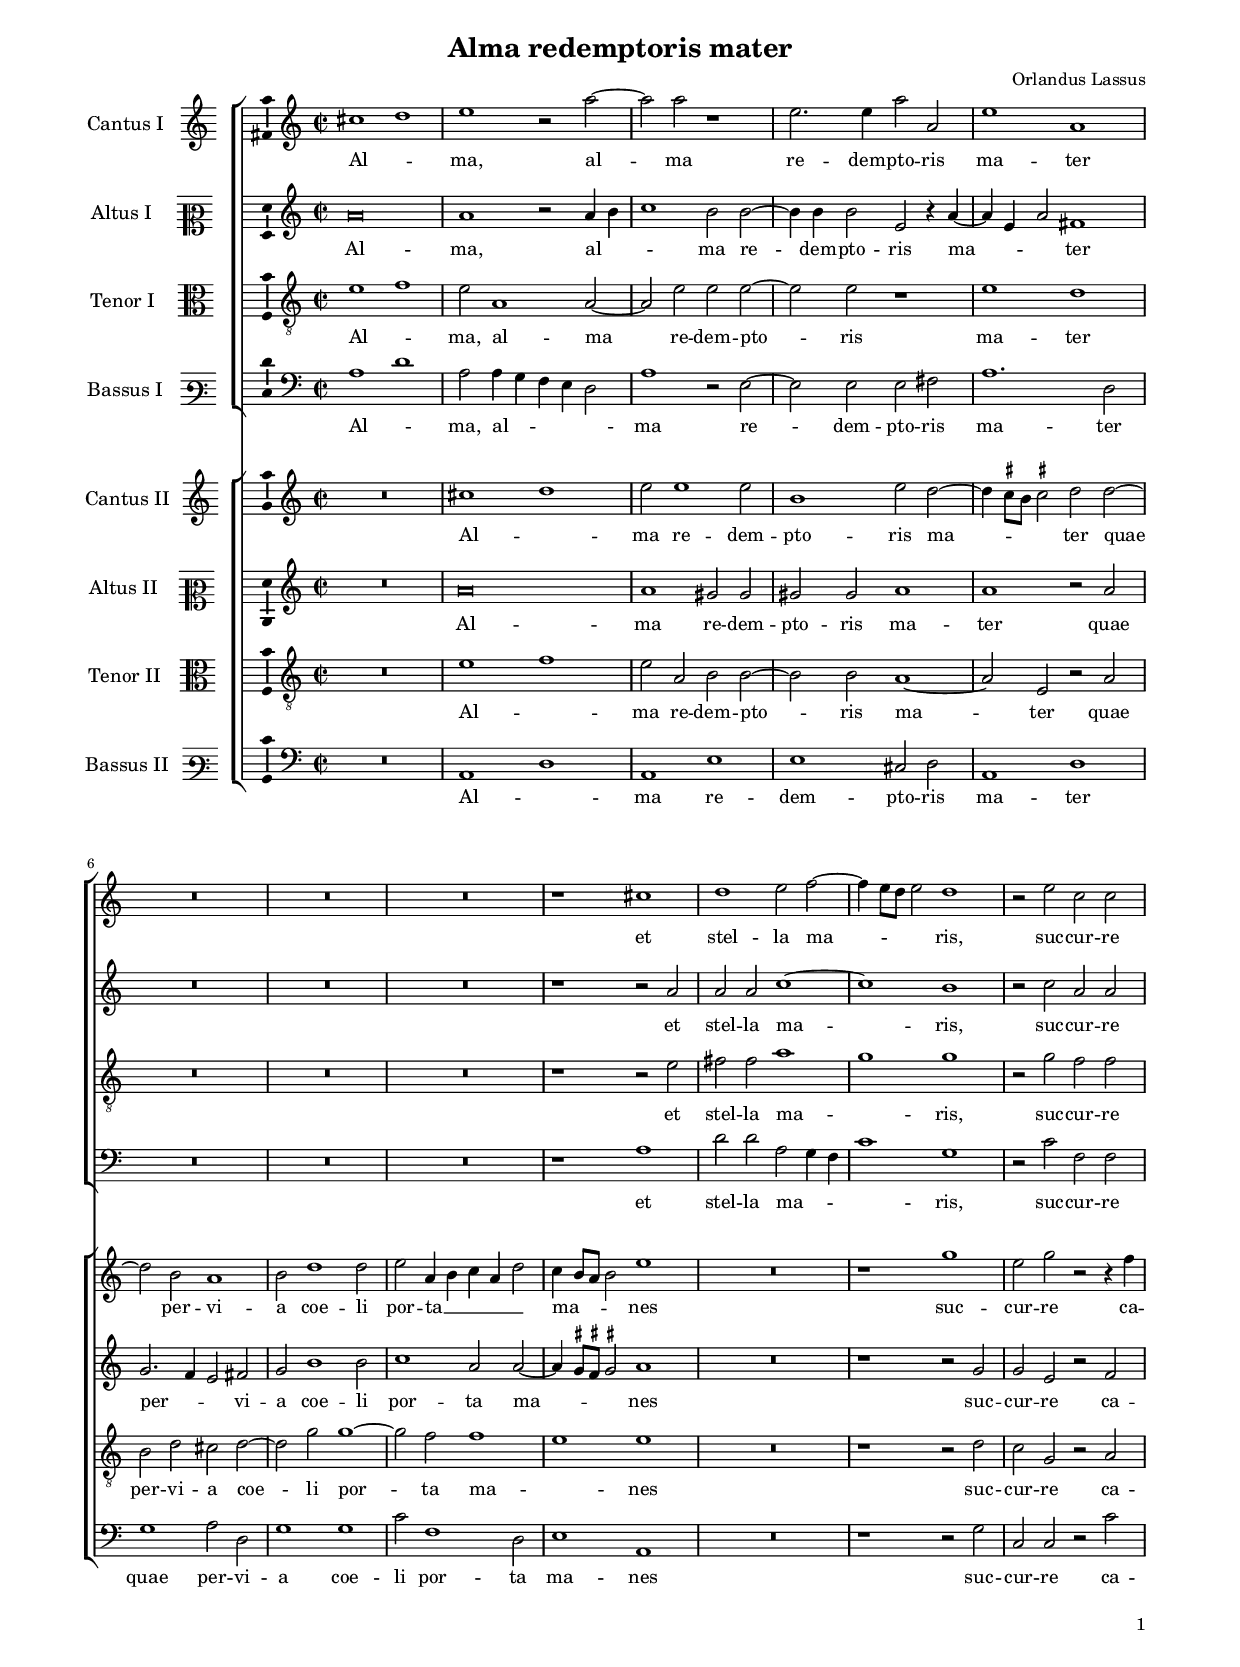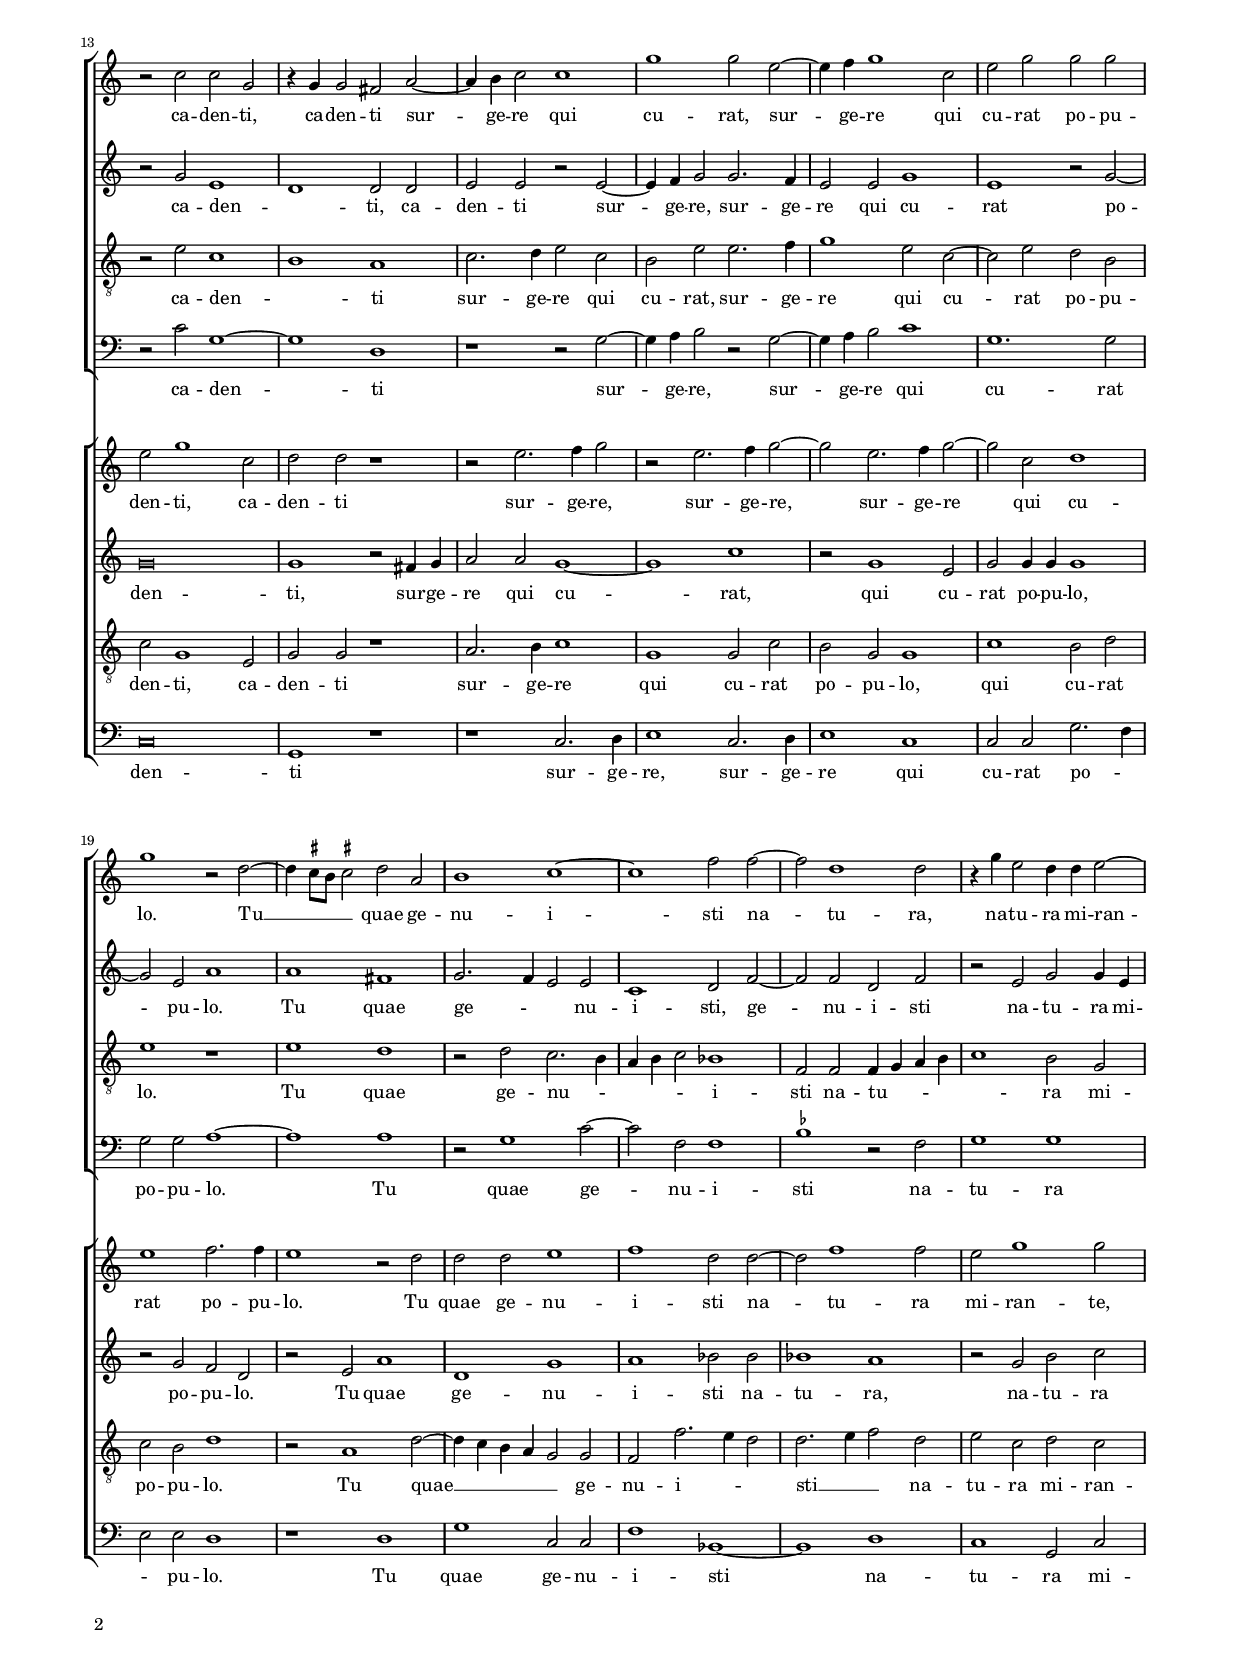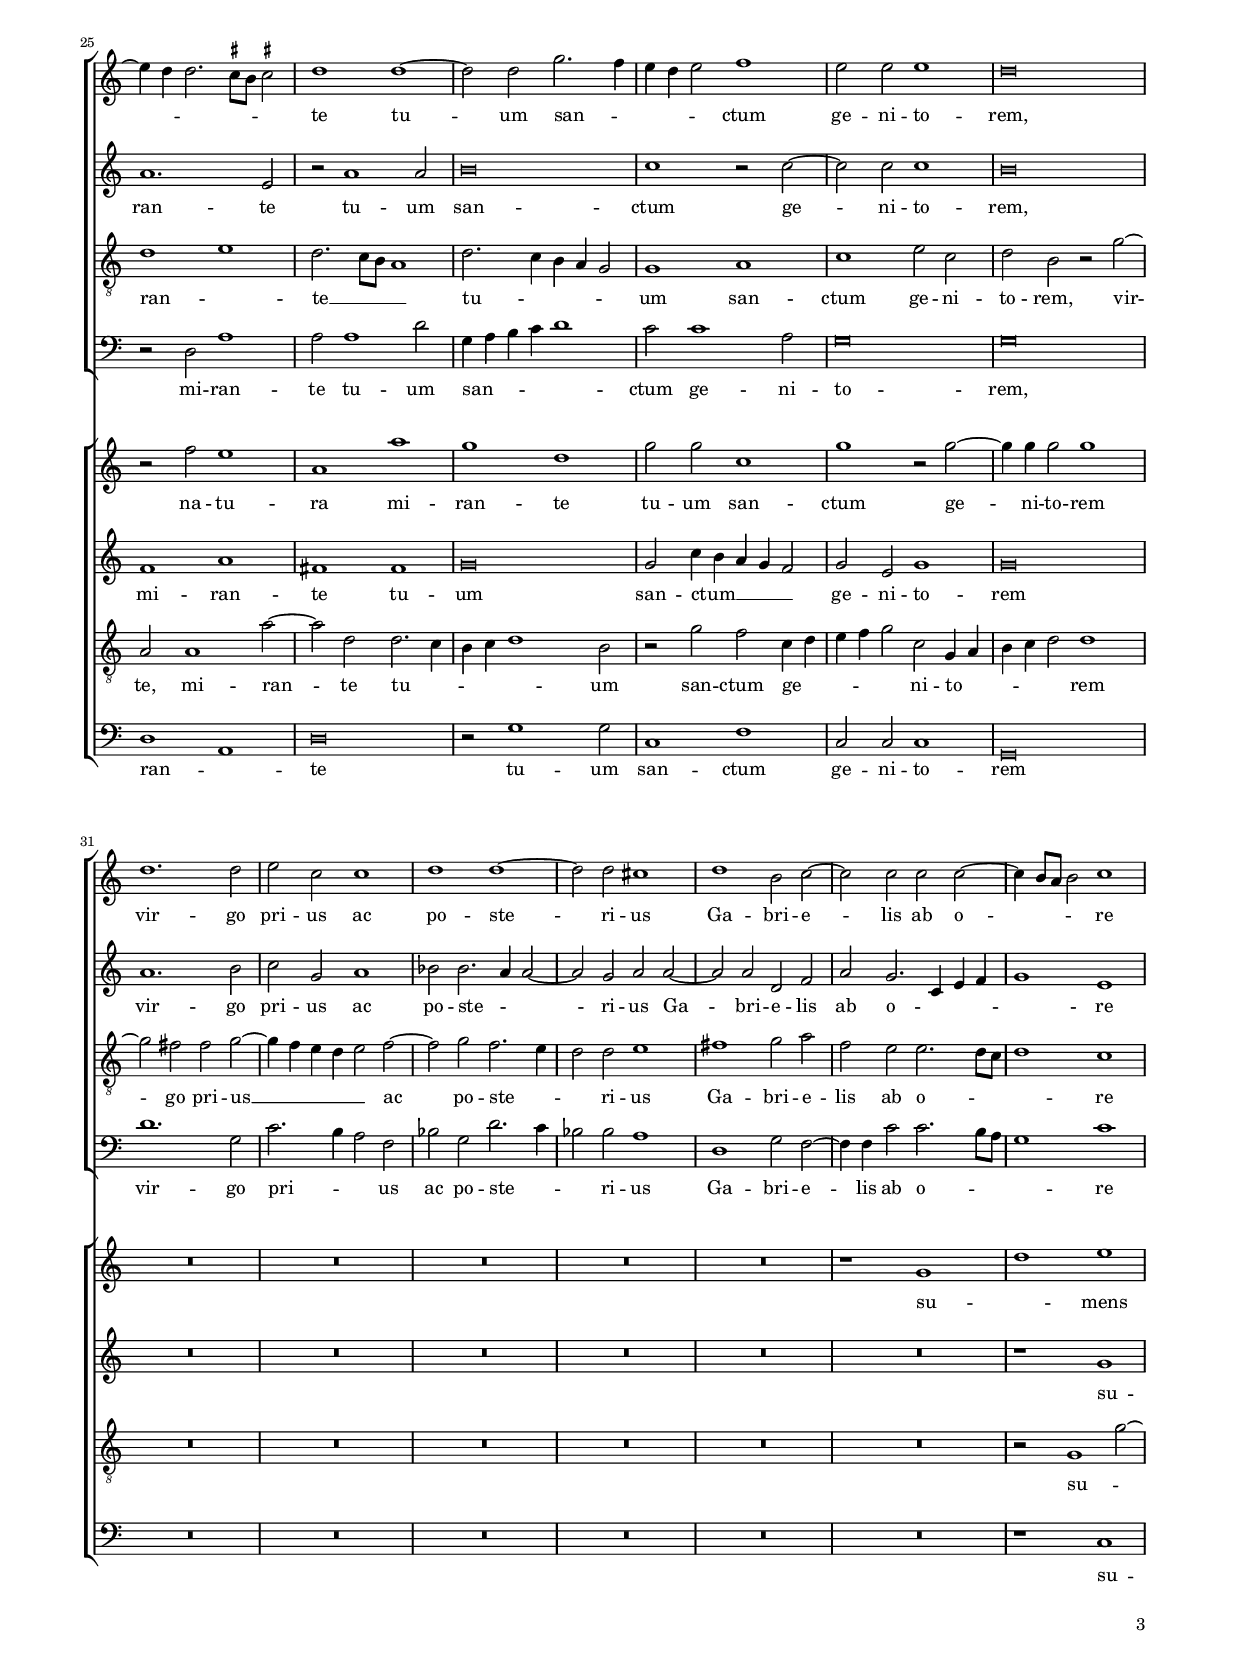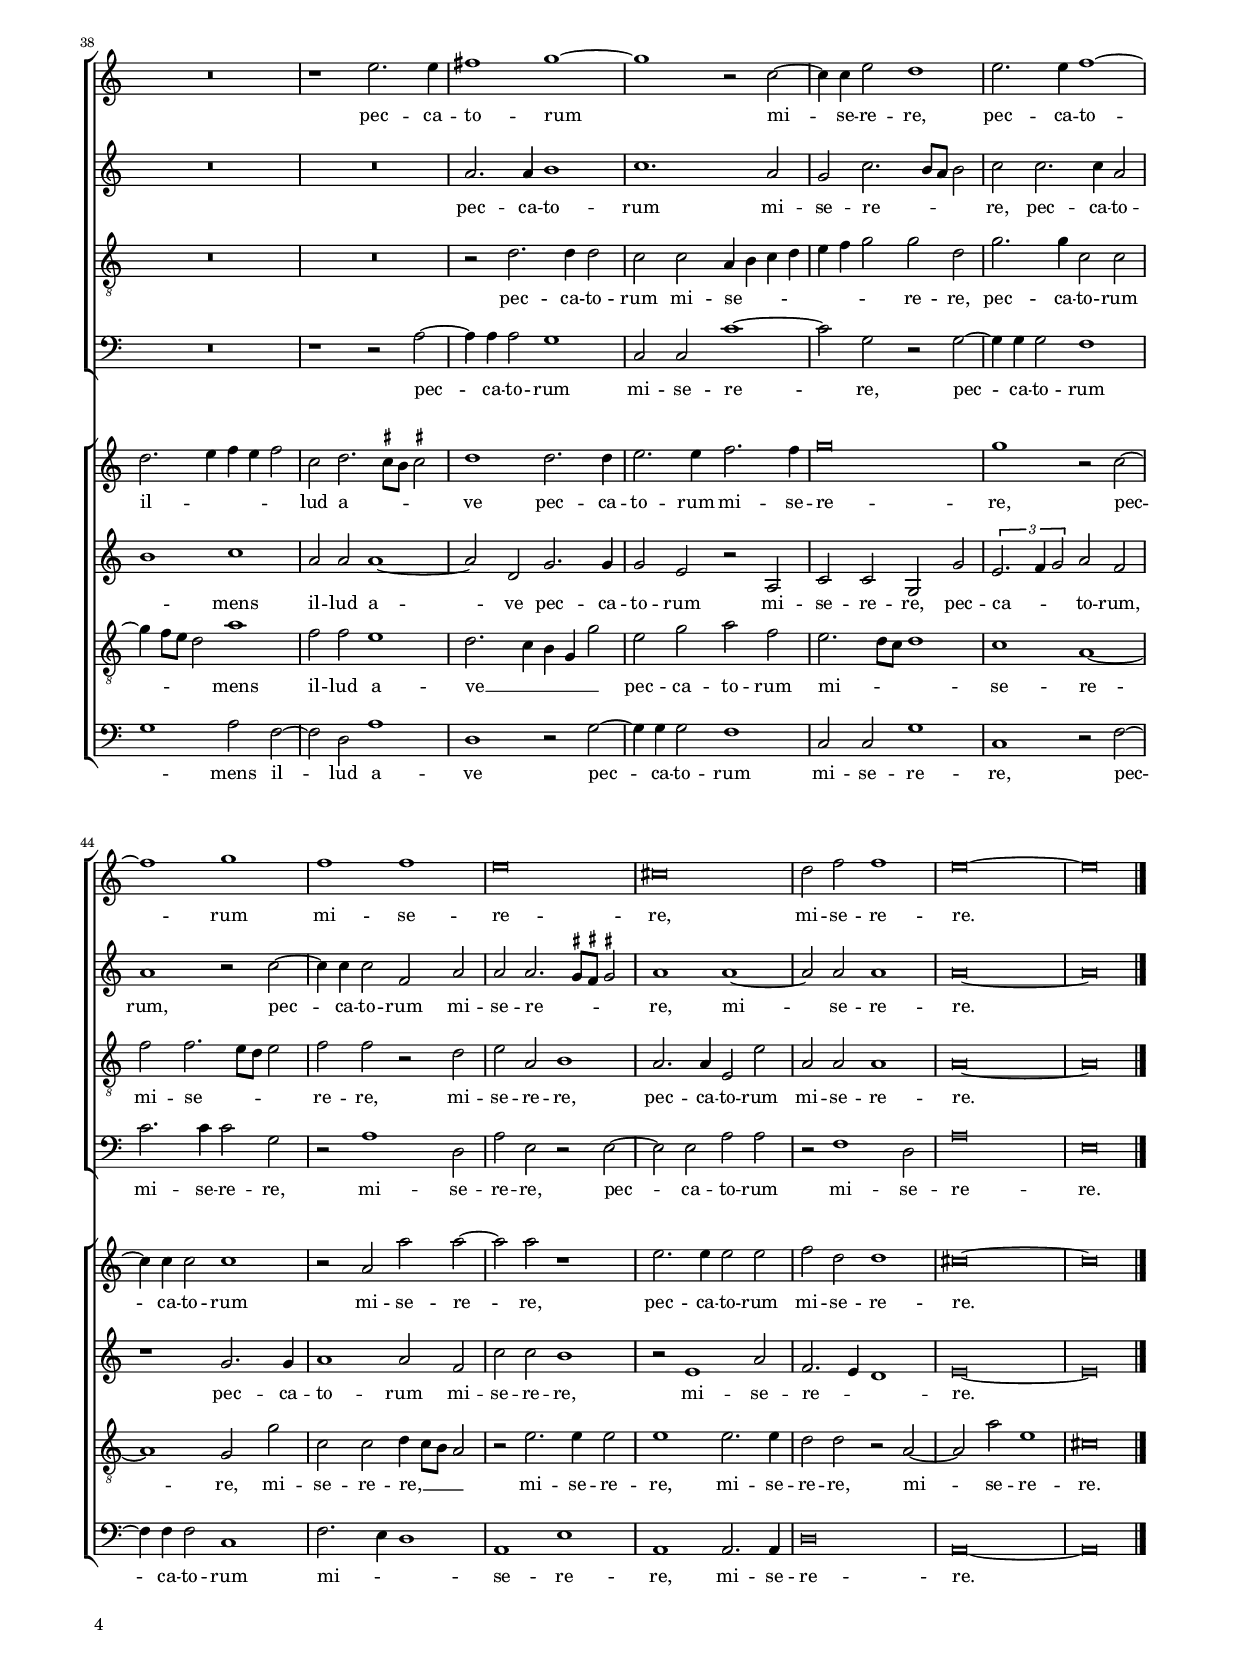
\header 
{
	title="Alma redemptoris mater"
	composer="Orlandus Lassus"
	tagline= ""
}

\version "2.24.0"
\language deutsch
#(set-global-staff-size 15)
% #(set-default-paper-size "letter")
#(ly:set-option 'point-and-click #f)


\paper
	{
	top-margin = 1.6 \cm
	bottom-margin = 1 \cm
	left-margin = 1.6 \cm
	right-margin = 1.6 \cm
	print-page-number = ##f
	ragged-bottom = ##f
	ragged-last-bottom = ##t
	systems-per-page = 2
	page-count = 4
	system-system-spacing = #'((basic-distance . 18) (minimum-distance . 14) (padding . 7) (strechability . 250))
	oddFooterMarkup=\markup   \fill-line { "" \fromproperty #'page:page-number-string }
	evenFooterMarkup=\markup  \fill-line { \fromproperty #'page:page-number-string "" }
	last-bottom-spacing = #'((basic-distance . 12) (minimum-distance . 7) (padding . 4))
	}


global =  
	{
	\key c \major
	\time 2/2 \set Score.measureLength = #(ly:make-moment 2/1)
	\set Score.tempoHideNote = ##t
	\tempo 2 = 90
	\skip 1*2*50 \bar "|."
	}

	ficta = { \once \set suggestAccidentals = ##t }
	
	forget = #(define-music-function (music) (ly:music?) #{
	\accidentalStyle forget
	$music
	\accidentalStyle default
	#})

	
incipitcantusprimus = \markup { \score {
	{
	\set Staff.instrumentName = \markup { \fontsize #1 "Cantus I" }
	\key c \major
	\clef violin
	s4 \bar ""
	}
	\layout  {
	raggedright = ##t
	indent = 1.8 \cm
	line-width = 2.4\cm
	\context { \Staff \remove Time_signature_engraver }
	\override Staff.Clef.Y-extent = #'(0 . 0)
	}} \hspace #1 }
      
incipitaltusprimus = \markup { \score {
	{
	\set Staff.instrumentName = \markup { \fontsize #1 "Altus I" }
	\key c \major
	\clef mezzosoprano
	s4 \bar ""
	}
	\layout  {
	raggedright = ##t
	indent = 1.8 \cm
	line-width = 2.4\cm
	\context { \Staff \remove Time_signature_engraver }
	\override Staff.Clef.Y-extent = #'(0 . 0)
	}} \hspace #1 }
      
incipittenorprimus = \markup { \score {
	{
	\set Staff.instrumentName = \markup { \fontsize #1 "Tenor I" }
	\key c \major
	\clef alto
	s4 \bar ""
	}
	\layout  {
	raggedright = ##t
	indent = 1.8 \cm
	line-width = 2.4\cm
	\context { \Staff \remove Time_signature_engraver }
	\override Staff.Clef.Y-extent = #'(0 . 0)
	}} \hspace #1 }

incipitbassusprimus = \markup { \score {
	{
	\set Staff.instrumentName = \markup { \fontsize #1 "Bassus I" }
	\key c \major
	\clef varbaritone
	s4 \bar ""
	}
	\layout  {
	raggedright = ##t
	indent = 1.8 \cm
	line-width = 2.4\cm
	\context { \Staff \remove Time_signature_engraver }
	\override Staff.Clef.Y-extent = #'(0 . 0)
	}} \hspace #1 }

    
incipitcantussecundus = \markup { \score {
	{
	\set Staff.instrumentName = \markup { \fontsize #1 "Cantus II" }
	\key c \major
	\clef violin
	s4 \bar ""
	}
	\layout  {
	raggedright = ##t
	indent = 1.8 \cm
	line-width = 2.4\cm
	\context { \Staff \remove Time_signature_engraver }
	\override Staff.Clef.Y-extent = #'(0 . 0)
	}} \hspace #1 }

incipitaltussecundus = \markup { \score {
	{
	\set Staff.instrumentName = \markup { \fontsize #1 "Altus II" }
	\key c \major
	\clef mezzosoprano
	s4 \bar ""
	}
	\layout  {
	raggedright = ##t
	indent = 1.8 \cm
	line-width = 2.4\cm
	\context { \Staff \remove Time_signature_engraver }
	\override Staff.Clef.Y-extent = #'(0 . 0)
	}} \hspace #1 }

incipittenorsecundus = \markup { \score {
	{
	\set Staff.instrumentName = \markup { \fontsize #1 "Tenor II" }
	\key c \major
	\clef alto
	s4 \bar ""
	}
	\layout  {
	raggedright = ##t
	indent = 1.8 \cm
	line-width = 2.4\cm
	\context { \Staff \remove Time_signature_engraver }
	\override Staff.Clef.Y-extent = #'(0 . 0)
	}} \hspace #1 }	

incipitbassussecundus = \markup { \score {
	{
	\set Staff.instrumentName = \markup { \fontsize #1 "Bassus II" }
	\key c \major
	\clef varbaritone
	s4 \bar ""
	}
	\layout  {
	raggedright = ##t
	indent = 1.8 \cm
	line-width = 2.4\cm
	\context { \Staff \remove Time_signature_engraver }
	\override Staff.Clef.Y-extent = #'(0 . 0)
	}} \hspace #1 }


cantusprimus =  \relative c''
	{
	cis1 d
	e1 r2 a~
	a2 a r1
	e2. e4 a2 a,
%5
	e'1 a, |
	R\breve
	R\breve
	R\breve
	r1 cis
%10
	d1 e2 f~
	f4 e8 d e2 d1
	r2 e c c
	r2 c c g
	r4 g g2 fis a~
%15
	a4 h c2 c1 |
	g'1 g2 e~
	e4 f g1 c,2
	e2 g g g
	g1 r2 d~
%20
	d4 \ficta cis8 h \ficta cis!2 d a |
	h1 c~
	c1 f2 f~
	f2 d1 d2
	r4 g e2 d4 d e2~
%25
	e4 d d2. \ficta cis8 h \ficta cis!2 |
	d1 d~
	d2 d g2. f4
	e4 d e2 f1
	e2 e e1
%30
	d\breve |
	d1. d2
	e2 c c1
	d1 d~
	d2 d cis1
%35
	d1 h2 c~ |
	c2 c c c~
	c4 h8 a h2 c1
	R\breve
	r1 e2. e4
%40
	fis1 g~ |
	g1 r2 c,~
	c4 c e2 d1
	e2. e4 f1~
	f1 g
%45
	f1 f |
	e\breve
	cis\breve
	d2 f f1
	e\breve~
%50
	e\breve |
	}

altusprimus =  \relative c' 
	{
	a'\breve
	a1 r2 a4 h
	c1 h2 h~
	h4 h h2 e, r4 a~
%5
	a4 e a2 fis1 |
	R\breve
	R\breve
	R\breve
	r1 r2 a
%10
	a2 a c1~ |
	c1 h
	r2 c a a
	r2 g e1
	d1 d2 d
%15
	e2 e r e~ |
	e4 f g2 g2. f4
	e2 e g1
	e1 r2 g~
	g2 e a1
%20
	a1 fis |
	g2. f4 e2 e
	c1 d2 f~
	f2 f d f
	r2 e g g4 e
%25
	a1. e2 |
	r2 a1 a2
	h\breve
	c1 r2 c~
	c2 c c1
%30
	h\breve |
	a1. h2
	c2 g a1
	b2 b2. a4 a2~
	a2 g a a~
%35
	a2 a d, f |
	a2 g2. c,4 e f
	g1 e
	R\breve
	R\breve
%40
	a2. a4 h1 |
	c1. a2
	g2 c2. h8 a h2
	c2 c2. c4 a2
	a1 r2 c~
%45
	c4 c c2 f, a |
	a2 a2. \ficta gis8 \ficta fis \ficta gis!2
	a1 a~
	a2 a a1
	a\breve~
%50
	a\breve |
	}

tenorprimus =  \relative c' 
	{
	e1 f
	e2 a,1 a2~
	a2 e' e e~
	e2 e r1
%5
	e1 d |
	R\breve
	R\breve
	R\breve
	r1 r2 e
%10
	fis2 fis a1 |
	g1 g
	r2 g f f
	r2 e c1
	h1 a
%15
	c2. d4 e2 c |
	h2 e e2. f4
	g1 e2 c~
	c2 e d h
	e1 r
%20
	e1 d |
	r2 d c2. h4
	a4 h c2 b1
	f2 f f4 g a h
	c1 h2 g
%25
	d'1 e1 |
	d2. c8 h a1
	d2. c4 h a g2
	g1 a
	c1 e2 c
%30
	d2 h r g'~ |
	g2 fis fis g~
	g4 f e d e2 f~
	f2 g f2. e4
	d2 d e1
%35
	fis1 g2 a |
	f2 e e2. d8 c
	d1 c
	R\breve
	R\breve
%40
	r2 d2. d4 d2 |
	c2 c a4 h c d
	e4 f g2 g d
	g2. g4 c,2 c
	f2 f2. e8 d e2
%45
	f2 f r d |
	e2 a, h1
	a2. a4 e2 e'
	a,2 a a1
	a\breve~
%50
	a\breve |
	}

bassusprimus  =  \relative c 
	{
	a'1 d
	a2 a4 g f e d2
	a'1 r2 e~
	e2 e e fis
%5
	a1. d,2 |
	R\breve
	R\breve
	R\breve
	r1 a'
%10
	d2 d a g4 f |
	c'1 g
	r2 c f, f
	r2 c' g1~
	g1 d
%15
	r1 r2 g~ |
	g4 a h2 r2 g~
	g4 a h2 c1
	g1. g2
	g2 g a1~
%20
	a1 a |
	r2 g1 c2~
	c2 f, f1
	\ficta b1 r2 f
	g1 g
%25
	r2 d a'1 |
	a2 a1 d2
	g,4 a h c d1
	c2 c1 a2
	g\breve
%30
	g\breve |
	d'1. g,2
	c2. h4 a2 f
	b2 g d'2. c4
	b2 b a1
%35
	d,1 g2 f~ |
	f4 f c'2 c2. h8 a
	g1 c
	R\breve
	r1 r2 a~
%40
	a4 a a2 g1 |
	c,2 c c'1~
	c2 g r g~
	g4 g g2 f1
	c'2. c4 c2 g
%45
	r2 a1 d,2 |
	a'2 e r e~
	e2 e a a
	r2 f1 d2
	a'\breve
%50
	e\breve |
	}

        
cantussecundus =  \relative c''
	{
	R\breve
	cis1 d
	e2 e1 e2
	h1 e2 d~
%5
	d4 \ficta cis8 h \ficta cis!2 d d~ |
	d2 h a1
	h2 d1 d2
	e2 a,4 h c a d2
	c4 h8 a h2 e1
%10
	R\breve |
	r1 g
	e2 g r r4 f
	e2 g1 c,2
	d2 d r1
%15
	r2 e2. f4 g2 |
	r2 e2. f4 g2~
	g2 e2. f4 g2~
	g2 c, d1
	e1 f2. f4
%20
	e1 r2 d |
	d2 d e1
	f1 d2 d~
	d2 f1 f2
	e2 g1 g2
%25
	r2 f e1 |
	a,1 a'
	g1 d
	g2 g c,1
	g'1 r2 g~
%30
	g4 g g2 g1 |
	R\breve
	R\breve
	R\breve
	R\breve
%35
	R\breve |
	r1 g,
	d'1 e
	d2. e4 f e f2
	c2 d2. \ficta cis8 h \ficta cis!2
%40
	d1 d2. d4 |
	e2. e4 f2. f4
	g\breve
	g1 r2 c,~
	c4 c c2 c1
%45
	r2 a a' a~ |
	a2 a r1
	e2. e4 e2 e
	f2 d d1
	cis\breve~
%50
	cis\breve |
	}

altussecundus =  \relative c'
	{
	R\breve
	a'\breve
	a1 gis2 gis
	gis2 gis a1
%5
	a1 r2 a |
	g2. f4 e2 fis
	g2 h1 h2
	c1 a2 a~
	a4 \ficta gis8 \ficta fis \ficta gis!2 a1
%10
	R\breve |
	r1 r2 g
	g2 e r f
	g\breve
	g1 r2 fis4 g
%15
	a2 a g1~ |
	g1 c
	r2 g1 e2
        g2 g4 g g1
	r2 g f d
%20
	r2 e a1 |
	d,1 g
	a1 b2 b
	b1 a
	r2 g h c
%25
	f,1 a |
	fis1 fis
	g\breve
	g2 c4 h a g f2
	g2 e g1
%30
	g\breve |
	R\breve
	R\breve
	R\breve
	R\breve
%35
	R\breve |
	R\breve
	r1 g
	h1 c
	a2 a a1~
%40
	a2 d, g2. g4 |
	g2 e r2 a,
	c2 c g g'
	\tuplet 3/2 { e2. f4 g2 } a2 f
	r1 g2. g4
%45
	a1 a2 f |
	c'2 c h1
	r2 e,1 a2
	f2. e4 d1
	e\breve~
%50
	e\breve |
	}

tenorsecundus =  \relative c'
	{
	R\breve
	e1 f
	e2 a, h h~
	h2 h a1~
%5
	a2 e r a |
	h2 d cis d~
	d2 g g1~
	g2 f f1
	e1 e
%10
	R\breve |
	r1 r2 d
	c2 g r a
	c2 g1 e2
	g2 g r1
%15
	a2. h4 c1 |
	g1 g2 c
	h2 g g1
	c1 h2 d
	c2 h d1
%20
	r2 a1 d2~ |
	d4 c h a g2 g
	f2 f'2. e4 d2
	d2. e4 f2 d
	e2 c d c
%25
	a2 a1 a'2~ |
	a2 d, d2. c4
	h4 c d1 h2
	r2 g' f c4 d
	e4 f g2 c, g4 a
%30
	h4 c d2 d1 |
	R\breve
	R\breve
	R\breve
	R\breve
%35
	R\breve |
	R\breve
	r2 g,1 g'2~
	g4 f8 e d2 a'1
	f2 f e1
%40
	d2. c4 h g g'2 |
	e2 g a f
	e2. d8 c d1
	c1 a~
	a1 g2 g'
%45
	c,2 c d4 c8 h a2 |
	r2 e'2. e4 e2
	e1 e2. e4
	d2 d r2 a~
	a2 a' e1
%50
	cis\breve |
	}

bassussecundus =  \relative c
	{
	R\breve
	a1 d
	a1 e'
	e1 cis2 d
%5
	a1 d |
	g1 a2 d,
	g1 g
	c2 f,1 d2
	e1 a,
%10
	R\breve |
	r1 r2 g'
	c,2 c r c'
	c,\breve
	g1 r
%15
	r1 c2. d4 |
	e1 c2. d4
	e1 c
	c2 c g'2. f4
	e2 e d1
%20
	r1 d |
	g1 c,2 c
	f1 b,~
	b1 d
	c1 g2 c
%25
	d1 a |
	d\breve
	r2 g1 g2
	c,1 f
	c2 c c1
%30
	g\breve |
	R\breve
	R\breve
	R\breve
	R\breve
%35
	R\breve |
	R\breve
	r1 c
	g'1 a2 f~
	f2 d a'1
%40
	d,1 r2 g~ |
	g4 g g2 f1
	c2 c g'1
	c,1 r2 f~
	f4 f f2 c1
%45
	f2. e4 d1 |
	a1 e'
	a,1 a2. a4
	d\breve
	a\breve~
%50
	a\breve |
	}


lyricscantusprimus = \lyricmode {
        Al -- _ ma,
        al -- ma re -- dem -- pto -- ris ma -- ter
        et stel -- la ma -- _ _ _ ris,
        suc -- cur -- re ca -- den -- ti,
        ca -- den -- ti
        sur -- ge -- re qui cu -- rat,
        sur -- ge -- re qui cu -- rat po -- pu -- lo.
        Tu __ _ _ _ quae ge -- nu -- i -- sti na -- tu -- ra,
        na -- tu -- ra mi -- ran -- _ _ _ _ _ te
        tu -- um san -- _ _ _ _ ctum ge -- ni -- to -- rem,
        vir -- go pri -- us ac po -- ste -- ri -- us
        Ga -- bri -- e -- lis ab o -- _ _ _ re
        pec -- ca -- to -- rum mi -- se -- re -- re,
        pec -- ca -- to -- rum mi -- se -- re -- re,
        mi -- se -- re -- re.
	}

lyricsaltusprimus = \lyricmode {
        Al -- ma,
        al -- _ _ ma re -- dem -- pto -- ris ma -- _ _ ter
        et stel -- la ma -- ris,
        suc -- cur -- re ca -- den -- _ ti,
        ca -- den -- ti
        sur -- ge -- re,
        sur -- ge -- re qui cu -- rat po -- pu -- lo.
        Tu quae ge -- _ _ nu -- i -- sti,
        ge -- nu -- i -- sti na -- tu -- ra mi -- ran -- te
        tu -- um san -- ctum ge -- ni -- to -- rem,
        vir -- go pri -- us ac po -- ste -- _ _ ri -- us
        Ga -- bri -- e -- lis ab o -- _ _ _ _ re
        pec -- ca -- to -- rum mi -- se -- re -- _ _ _ re,
        pec -- ca -- to -- rum,
        pec -- ca -- to -- rum mi -- se -- re -- _ _ _ re,
        mi -- se -- re -- re.
	}

lyricstenorprimus = \lyricmode {
        Al -- _ ma,
        al -- ma re -- dem -- pto -- ris ma -- ter
        et stel -- la ma -- _ ris,
        suc -- cur -- re ca -- den -- _ ti
        sur -- ge -- re qui cu -- rat,
        sur -- ge -- re qui cu -- rat po -- pu -- lo.
        Tu quae ge -- nu -- _ _ _ _ i -- sti na -- tu -- _ _ _ _ ra mi -- ran -- _ te __ _ _ _
        tu -- _ _ _ _ um san -- ctum ge -- ni -- to -- rem,
        vir -- go pri -- us __ _ _ _ _ ac po -- ste -- _ _ ri -- us
        Ga -- bri -- e -- lis ab o -- _ _ _ re
        pec -- ca -- to -- rum mi -- se -- _ _ _ _ _ _ re -- re,
        pec -- ca -- to -- rum mi -- se -- _ _ _ re -- re,
        mi -- se -- re -- re,
        pec -- ca -- to -- rum mi -- se -- re -- re.
	}

lyricsbassusprimus = \lyricmode {
        Al -- _ ma,
        al -- _ _ _ _ ma re -- dem -- pto -- ris ma -- ter
        et stel -- la ma -- _ _ _ ris,
        suc -- cur -- re ca -- den -- ti
        sur -- ge -- re,
        sur -- ge -- re qui cu -- rat po -- pu -- lo.
        Tu quae ge -- nu -- i -- sti na -- tu -- ra mi -- ran -- te
        tu -- um san -- _ _ _ _ ctum ge -- ni -- to -- rem,
        vir -- go pri -- _ _ us ac po -- ste -- _ _ ri -- us
        Ga -- bri -- e -- lis ab o -- _ _ _ re
        pec -- ca -- to -- rum mi -- se -- re -- re,
        pec -- ca -- to -- rum mi -- se -- re -- re,
        mi -- se -- re -- re,
        pec -- ca -- to -- rum mi -- se -- re -- re.
	}


lyricscantussecundus = \lyricmode {
        Al -- _ ma re -- dem -- pto -- ris ma -- _ _ _ ter
        quae per -- vi -- a coe -- li por -- ta __ _ _ _ _ ma -- _ _ _ nes
        suc -- cur -- re ca -- den -- ti,
        ca -- den -- ti
        sur -- ge -- re,
        sur -- ge -- re,
        sur -- ge -- re qui cu -- rat po -- pu -- lo.
        Tu quae ge -- nu -- i -- sti na -- tu -- ra mi -- ran -- te,
        na -- tu -- ra mi -- ran -- te
        tu -- um san -- ctum ge -- ni -- to -- rem
        su -- _ mens il -- _ _ _ _ lud a -- _ _ _ ve
        pec -- ca -- to -- rum mi -- se -- re -- re,
        pec -- ca -- to -- rum mi -- se -- re -- re,
        pec -- ca -- to -- rum mi -- se -- re -- re.
	}

lyricsaltussecundus = \lyricmode {
        Al -- ma re -- dem -- pto -- ris ma -- ter
        quae per -- _ _ vi -- a coe -- li por -- ta ma -- _ _ _ nes
        suc -- cur -- re ca -- den -- ti,
        sur -- ge -- re qui cu -- rat,
        qui cu -- rat po -- pu -- lo,
        po -- pu -- lo.
        Tu quae ge -- nu -- i -- sti na -- tu -- ra,
        na -- tu -- ra mi -- ran -- te
        tu -- um san -- ctum __ _ _ _ _ ge -- ni -- to -- rem
        su -- _ mens il -- lud a -- ve
        pec -- ca -- to -- rum mi -- se -- re -- re,
        pec -- ca -- _ _ to -- rum,
        pec -- ca -- to -- rum mi -- se -- re -- re,
        mi -- se -- re -- _ _ re.
	}

lyricstenorsecundus = \lyricmode {
        Al -- _ ma re -- dem -- pto -- ris ma -- ter
        quae per -- vi -- a coe -- li por -- ta ma -- _ nes
        suc -- cur -- re ca -- den -- ti,
        ca -- den -- ti
        sur -- ge -- re qui cu -- rat po -- pu -- lo,
        qui cu -- rat po -- pu -- lo.
        Tu quae __ _ _ _ _ ge -- nu -- i -- _ _ sti __ _ _ na -- tu -- ra mi -- ran -- te,
        mi -- ran -- te
        tu -- _ _ _ _ um san -- ctum ge -- _ _ _ _ ni -- to -- _ _ _ _ rem
        su -- _ _ _ _ mens il -- lud a -- ve __ _ _ _ _ 
        pec -- ca -- to -- rum mi -- _ _ _ se -- re -- re,
        mi -- se -- re -- re, __ _ _ _
        mi -- se -- re -- re,
        mi -- se -- re -- re,
        mi -- se -- re -- re.
	}

lyricsbassussecundus = \lyricmode {
        Al -- _ ma re -- dem -- pto -- ris ma -- ter
        quae per -- vi -- a coe -- li por -- ta ma -- nes
        suc -- cur -- re ca -- den -- ti
        sur -- ge -- re,
        sur -- ge -- re qui cu -- rat po -- _ _ pu -- lo.
        Tu quae ge -- nu -- i -- sti na -- tu -- ra mi -- ran -- _ te
        tu -- um san -- ctum ge -- ni -- to -- rem
        su -- _ mens il -- lud a -- ve
        pec -- ca -- to -- rum mi -- se -- re -- re,
        pec -- ca -- to -- rum mi -- _ _ se -- re -- re,
        mi -- se -- re -- re.
	}


\score
{	\transpose c c {
	
<<
	\new ChoirStaff \with { \override StaffGrouper.staffgroup-staff-spacing.basic-distance = #15 
				\override StaffGrouper.staff-staff-spacing.basic-distance = #12 }
	<<
	
	\new Staff << \global
	\new Voice="v1" {
		\set Staff.instrumentName=\incipitcantusprimus
		\set Staff.midiInstrument = "reed organ"
		\clef violin
		\cantusprimus }
	\new Lyrics \lyricsto "v1" {\lyricscantusprimus }
	>>
	
	\new Staff << \global
	\new Voice="v2" {
		\set Staff.instrumentName=\incipitaltusprimus
		\set Staff.midiInstrument = "reed organ"
		\clef violin 
		\altusprimus }
	\new Lyrics \lyricsto "v2" {\lyricsaltusprimus }
	>>
	
	\new Staff << \global
	\new Voice="v3" {
		\set Staff.instrumentName=\incipittenorprimus
		\set Staff.midiInstrument = "reed organ"
		\clef "G_8"
		\tenorprimus }
	\new Lyrics \lyricsto "v3" {\lyricstenorprimus }
	>>
	
	\new Staff << \global
	\new Voice="v4" {
		\set Staff.instrumentName=\incipitbassusprimus
		\set Staff.midiInstrument = "reed organ"
		\clef bass 
		\bassusprimus }
	\new Lyrics \lyricsto "v4" {\lyricsbassusprimus}
	>>
	>>
	
	\new ChoirStaff \with { \override StaffGrouper.staff-staff-spacing.basic-distance = #12 }
	<<
	
	\new Staff << \global
	\new Voice="v5" {
		\set Staff.instrumentName=\incipitcantussecundus
		\set Staff.midiInstrument = "church organ"
		\clef violin
		\cantussecundus }
	\new Lyrics \lyricsto "v5" {\lyricscantussecundus }
	>>
	
	\new Staff << \global
	\new Voice="v6" {
		\set Staff.instrumentName=\incipitaltussecundus
		\set Staff.midiInstrument = "church organ"
		\clef violin 
		\altussecundus }
	\new Lyrics \lyricsto "v6" {\lyricsaltussecundus }
	>>
	
	\new Staff << \global
	\new Voice="v7" {
		\set Staff.instrumentName=\incipittenorsecundus
		\set Staff.midiInstrument = "church organ"
		\clef "G_8"
		\tenorsecundus }
	\new Lyrics \lyricsto "v7" {\lyricstenorsecundus }
	>>
	
	\new Staff << \global
	\new Voice="v8" {
		\set Staff.instrumentName=\incipitbassussecundus
		\set Staff.midiInstrument = "church organ"
		\clef bass 
		\bassussecundus }
	\new Lyrics \lyricsto "v8" {\lyricsbassussecundus}
	>>
	>>
>>
	} % transpose

\layout
	{
	indent = 2.5 \cm
%	\context { \Lyrics \override VerticalAxisGroup.nonstaff-relatedstaff-spacing.padding = #2 }
%	\context { \Lyrics \override LyricText.font-size = #1 }
	\context { \Score \override BarNumber.padding = #2 }
	\context { \Voice \override NoteHead.style = #'baroque }
	\context { \Staff \consists Ambitus_engraver }
	\context { \Staff \override TimeSignature.break-visibility = #end-of-line-invisible }
	}

\midi
	{
	}
      
}

% EOF
